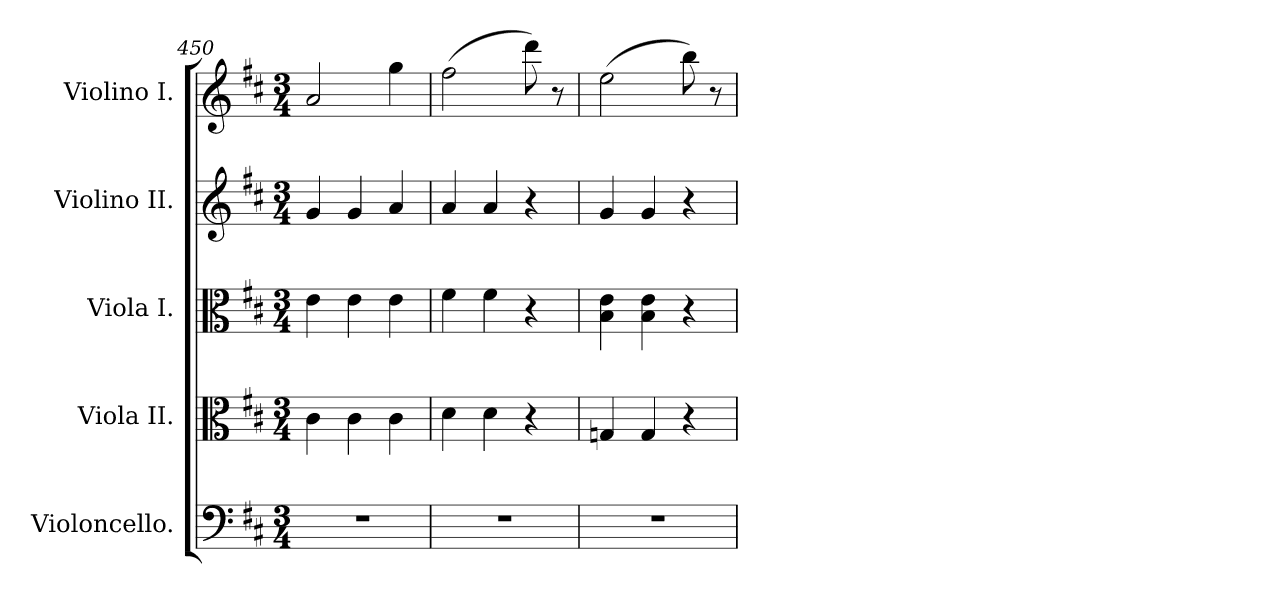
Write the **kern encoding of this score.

**kern	**kern	**kern	**kern	**kern
*part5	*part4	*part3	*part2	*part1
*staff5	*staff4	*staff3	*staff2	*staff1
*I"Violoncello.	*I"Viola II.	*I"Viola I.	*I"Violino II.	*I"Violino I.
*I'Vc	*I'Vla	*I'Vla	*I'Vln	*I'Vln
*clefF4	*clefC3	*clefC3	*clefG2	*clefG2
*k[f#c#]	*k[f#c#]	*k[f#c#]	*k[f#c#]	*k[f#c#]
*M3/4	*M3/4	*M3/4	*M3/4	*M3/4
=450	=450	=450	=450	=450
2.r	4c#\	4e\	4g/	2a/
.	4c#\	4e\	4g/	.
.	4c#\	4e\	4a/	4gg\
=451	=451	=451	=451	=451
2.r	4d\	4f#\	4a/	(>2ff#\
.	4d\	4f#\	4a/	.
.	4r	4r	4r	8ddd\)
.	.	.	.	8r
!!LO:LB:g=z
=452	=452	=452	=452	=452
2.r	4Gn/	4B\ 4e\	4g/	(>2ee\
.	4G/	4B\ 4e\	4g/	.
.	4r	4r	4r	8bb\)
.	.	.	.	8r
=	=	=	=	=
*-	*-	*-	*-	*-
